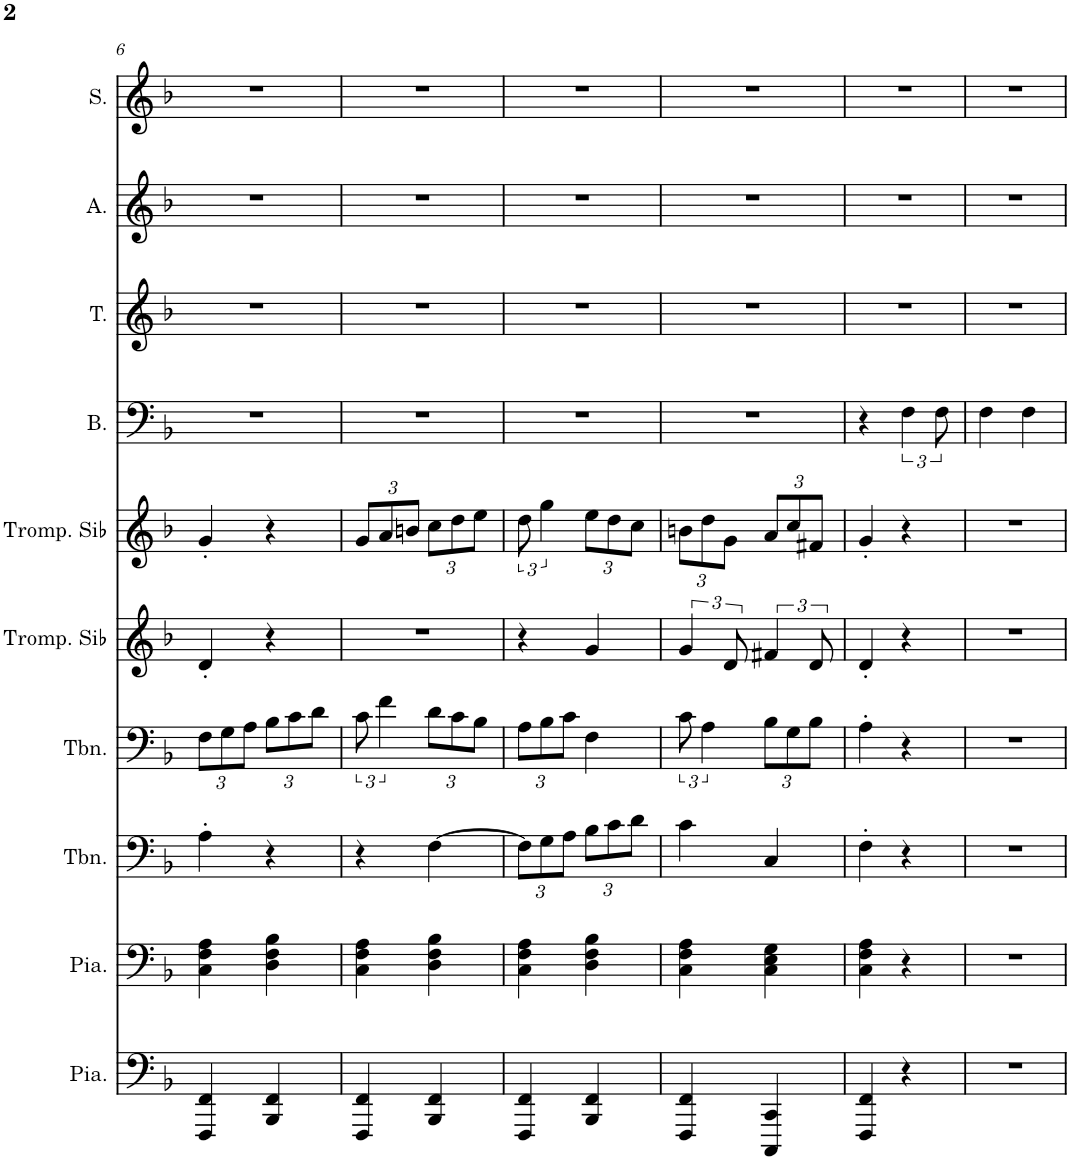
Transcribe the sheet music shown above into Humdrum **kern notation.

**kern	**kern	**kern	**kern	**kern	**kern	**kern	**kern	**kern	**kern
*part10	*part9	*part8	*part7	*part6	*part5	*part4	*part3	*part2	*part1
*staff10	*staff9	*staff8	*staff7	*staff6	*staff5	*staff4	*staff3	*staff2	*staff1
*I"Piano, Piano-L	*I"Piano, Piano-R	*I"Trombone, Solo Bas	*I"Trombone, Solo Ten	*I"Trompette en Sib, Solo Alt	*I"Trompette en Sib, Solo Sop	*I"Basse	*I"Tenor	*I"Alto	*I"Soprano
*I'Pia.	*I'Pia.	*I'Tbn.	*I'Tbn.	*I'Tromp. Sib	*I'Tromp. Sib	*I'B.	*I'T.	*I'A.	*I'S.
!!LO:PB:g=z
*clefF4	*clefF4	*clefF4	*clefF4	*clefG2	*clefG2	*clefF4	*clefG2	*clefG2	*clefG2
*	*	*	*	*Trd1c2	*Trd1c2	*	*	*	*
*k[b-]	*k[b-]	*k[b-]	*k[b-]	*k[b-]	*k[b-]	*k[b-]	*k[b-]	*k[b-]	*k[b-]
*M2/4	*M2/4	*M2/4	*M2/4	*M2/4	*M2/4	*M2/4	*M2/4	*M2/4	*M2/4
*	*	*	*Xbrackettup	*	*	*	*	*	*
=6	=6	=6	=6	=6	=6	=6	=6	=6	=6
4FFF/ 4FF/	4C\ 4F\ 4A\	4A'\	12F\L	4d'/	4g'/	2r	2r	2r	2r
.	.	.	12G\	.	.	.	.	.	.
.	.	.	12A\J	.	.	.	.	.	.
4BBB-/ 4FF/	4D\ 4F\ 4B-\	4r	12B-\L	4r	4r	.	.	.	.
.	.	.	12c\	.	.	.	.	.	.
.	.	.	12d\J	.	.	.	.	.	.
=7	=7	=7	=7	=7	=7	=7	=7	=7	=7
*	*	*	*brackettup	*	*Xbrackettup	*	*	*	*
4FFF/ 4FF/	4C\ 4F\ 4A\	4r	12c\	2r	12g/L	2r	2r	2r	2r
.	.	.	6f\	.	12a/	.	.	.	.
.	.	.	.	.	12bn/J	.	.	.	.
*	*	*	*Xbrackettup	*	*	*	*	*	*
4BBB-/ 4FF/	4D\ 4F\ 4B-\	[4F\	12d\L	.	12cc\L	.	.	.	.
.	.	.	12c\	.	12dd\	.	.	.	.
.	.	.	12B-\J	.	12ee\J	.	.	.	.
=8	=8	=8	=8	=8	=8	=8	=8	=8	=8
*	*	*Xbrackettup	*	*	*brackettup	*	*	*	*
4FFF/ 4FF/	4C\ 4F\ 4A\	12F\L]	12A\L	4r	12dd\	2r	2r	2r	2r
.	.	12G\	12B-\	.	6gg\	.	.	.	.
.	.	12A\J	12c\J	.	.	.	.	.	.
*	*	*	*	*	*Xbrackettup	*	*	*	*
4BBB-/ 4FF/	4D\ 4F\ 4B-\	12B-\L	4F\	4g/	12ee\L	.	.	.	.
.	.	12c\	.	.	12dd\	.	.	.	.
.	.	12d\J	.	.	12cc\J	.	.	.	.
=9	=9	=9	=9	=9	=9	=9	=9	=9	=9
*	*	*	*brackettup	*	*	*	*	*	*
4FFF/ 4FF/	4C\ 4F\ 4A\	4c\	12c\	6g/	12bn\L	2r	2r	2r	2r
.	.	.	6A\	.	12dd\	.	.	.	.
.	.	.	.	12d/	12g\J	.	.	.	.
*	*	*	*Xbrackettup	*	*	*	*	*	*
4CCC/ 4CC/	4C\ 4E\ 4G\	4C/	12B-\L	6f#X/	12a/L	.	.	.	.
.	.	.	12G\	.	12cc/	.	.	.	.
.	.	.	12B-\J	12d/	12f#X/J	.	.	.	.
=10	=10	=10	=10	=10	=10	=10	=10	=10	=10
4FFF/ 4FF/	4C\ 4F\ 4A\	4F'\	4A'\	4d'/	4g'/	4r	2r	2r	2r
4r	4r	4r	4r	4r	4r	6F\	.	.	.
.	.	.	.	.	.	12F\	.	.	.
=11	=11	=11	=11	=11	=11	=11	=11	=11	=11
2r	2r	2r	2r	2r	2r	4F\	2r	2r	2r
.	.	.	.	.	.	4F\	.	.	.
=	=	=	=	=	=	=	=	=	=
*-	*-	*-	*-	*-	*-	*-	*-	*-	*-
